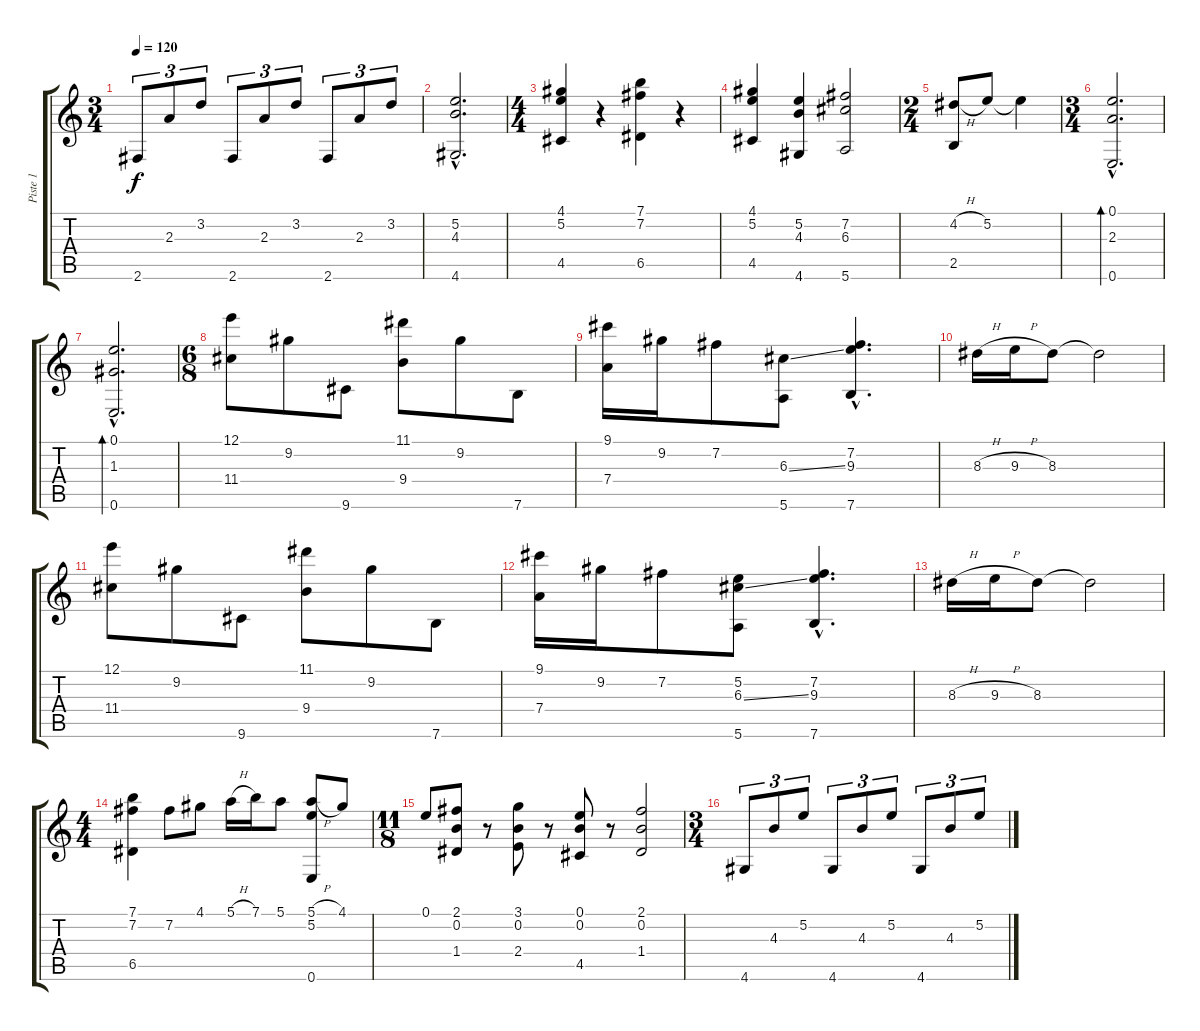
\track ("Piste 1" "Piste 1") {instrument acousticguitarnylon}
\staff {score tabs}
\tuning (E4 B3 G3 D3 A2 E2) {hide}
\ts (3 4)
\tempo 120
\clef g2
\ks c
2.6.8{tu (3 2) dy f} 2.3.8{tu (3 2)} 3.2.8{tu (3 2)} 2.6.8{tu (3 2)} 2.3.8{tu (3 2)} 3.2.8{tu (3 2)} 2.6.8{tu (3 2)} 2.3.8{tu (3 2)} 3.2.8{tu (3 2)} |
(5.2{hac} 4.3{hac} 4.6{hac}).2{d} |
\ts (4 4)
(4.1 5.2 4.5).4 r.4 (7.1 7.2 6.5).4 r.4 |
(4.1 5.2 4.5).4 (5.2 4.3 4.6).4 (7.2 6.3 5.6).2 |
\ts (2 4)
(4.2{h} 2.5).8 5.2.8 5.2{t}.4 |
\ts (3 4)
(0.1{hac} 2.3{hac} 0.6{hac}).2{d bd 480} |
(0.1{hac} 1.3{hac} 0.6{hac}).2{d bd 480} |
\ts (6 8)
(12.1 11.4).8 9.2.8 9.6.8 (11.1 9.4).8 9.2.8 7.6.8 |
(9.1 7.4).16 9.2.16 7.2.8 (6.3{ss} 5.6).8 (7.2{hac} 9.3{hac} 7.6{hac}).4{d} |
8.3{h}.16 9.3{h}.16 8.3.8 8.3{t}.2 |
(12.1 11.4).8 9.2.8 9.6.8 (11.1 9.4).8 9.2.8 7.6.8 |
(9.1 7.4).16 9.2.16 7.2.8 (5.2 6.3{ss} 5.6).8 (7.2{hac} 9.3{hac} 7.6{hac}).4{d} |
8.3{h}.16 9.3{h}.16 8.3.8 8.3{t}.2 |
\ts (4 4)
(7.1 7.2 6.5).4 7.2.8 4.1.8 5.1{h}.16 7.1.16 5.1.8 (5.1{h} 5.2 0.6).8 4.1.8 |
\ts (11 8)
0.1.8 (2.1 0.2 1.4).8 r.8 (3.1 0.2 2.4).8 r.8 (0.1 0.2 4.5).8 r.8 (2.1 0.2 1.4).2 |
\ts (3 4)
4.6.8{tu (3 2)} 4.3.8{tu (3 2)} 5.2.8{tu (3 2)} 4.6.8{tu (3 2)} 4.3.8{tu (3 2)} 5.2.8{tu (3 2)} 4.6.8{tu (3 2)} 4.3.8{tu (3 2)} 5.2.8{tu (3 2)}
